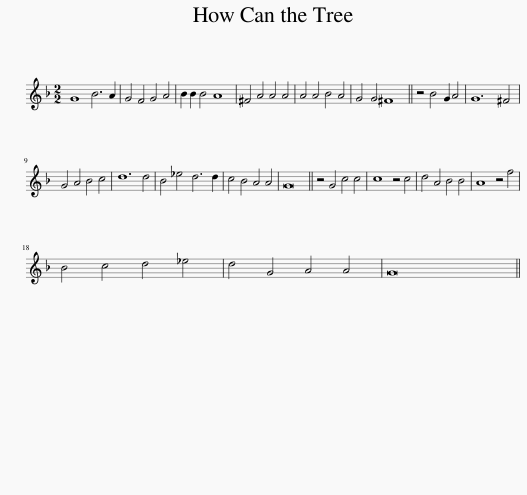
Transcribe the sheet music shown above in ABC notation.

X:1
L:1/8
M:2/2
I:linebreak $
K:F
V:1 treble
V:1
 G8 B6 A2 | G4 F4 G4 A4 | B2 B2 B4 A8 | ^F4 A4 A4 A4 | A4 A4 B4 A4 | %5
 G4 G4 ^F8 || z4 B4 G2 A4 | G12 ^F4 |$ G4 A4 B4 c4 | d12 d4 | %10
 B4 _e4 d6 d2 | c4 B4 A4 A4 | G16 || z4 G4 c4 c4 | c8 z4 c4 | %15
 d4 A4 B4 B4 | A8 z4 f4 |$ B4 c4 d4 _e4 | d4 G4 A4 A4 | G16 || %20
